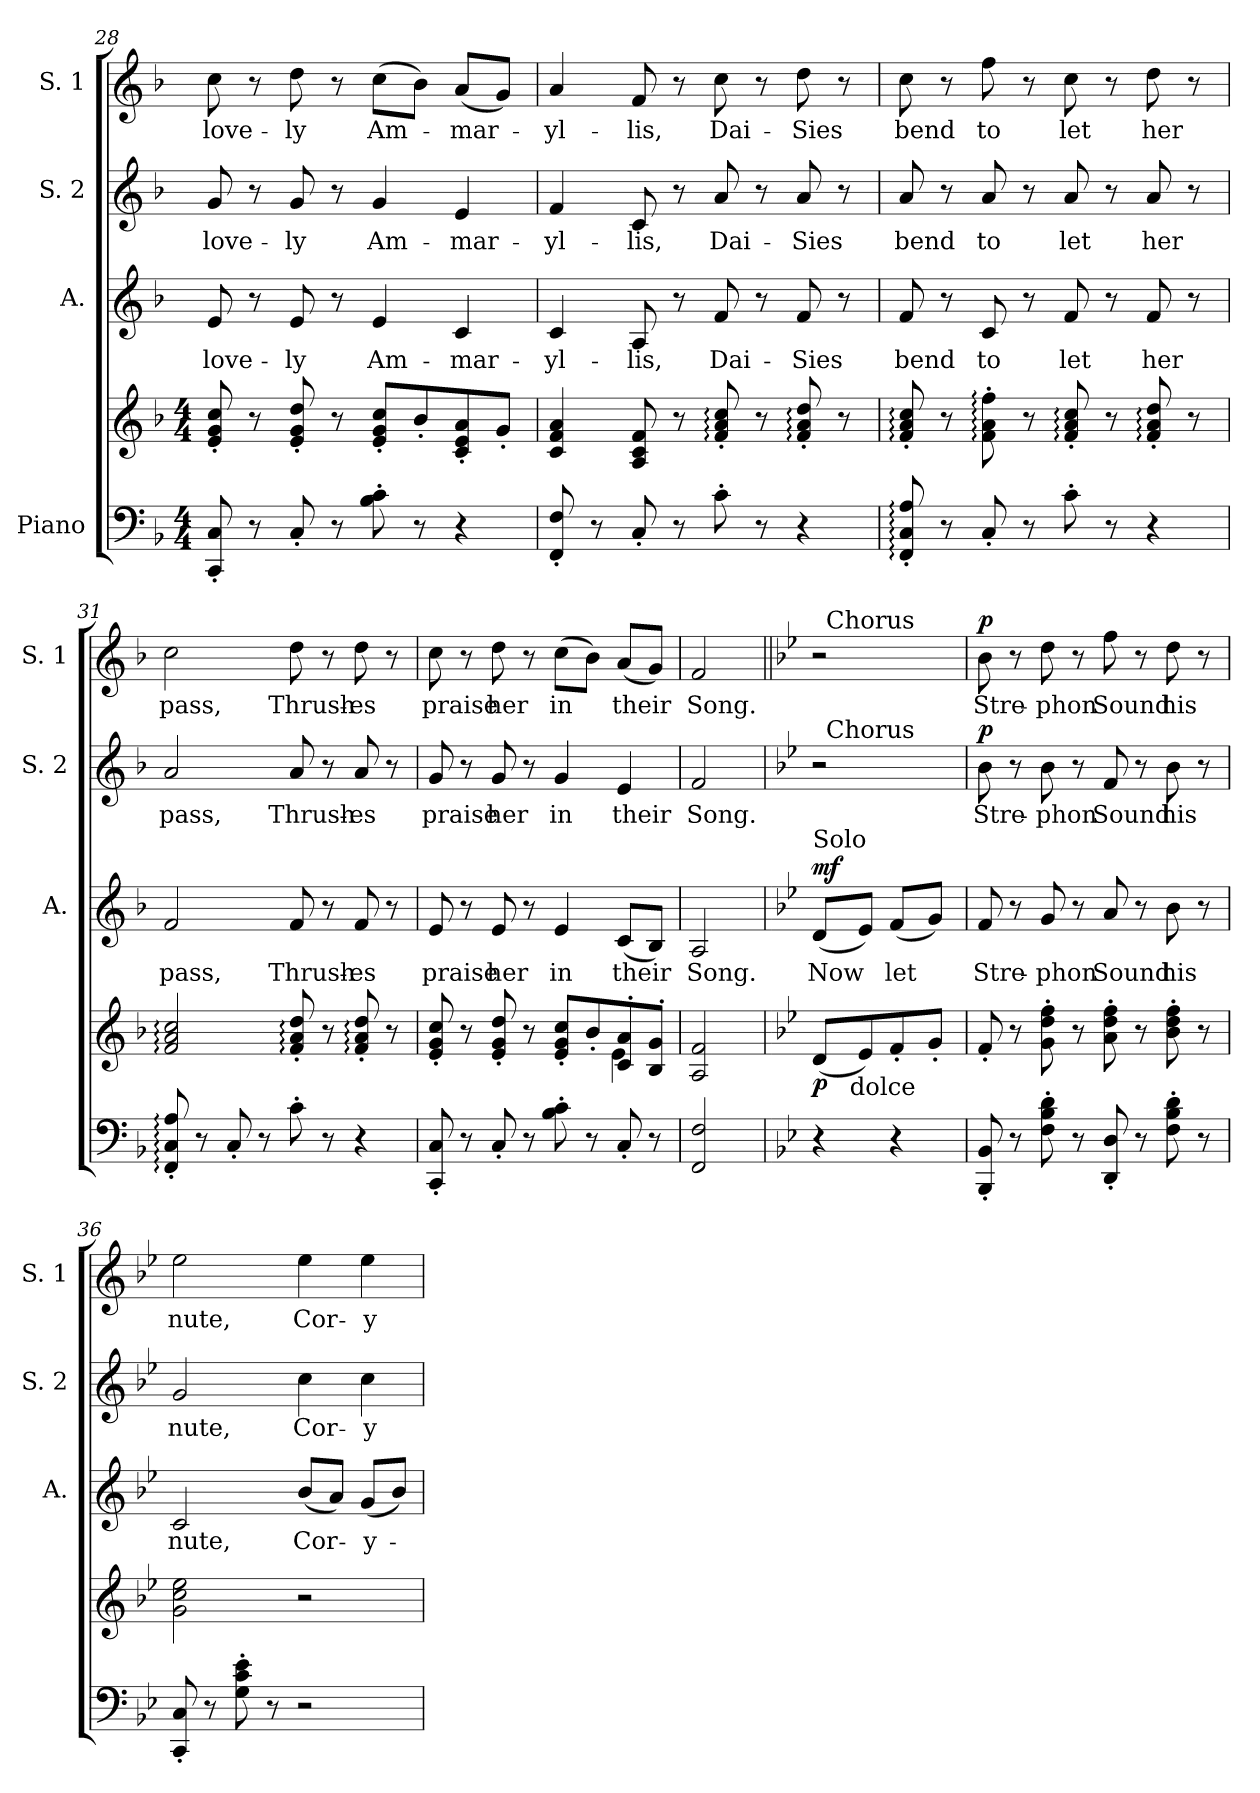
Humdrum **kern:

**kern	**kern	**dynam	**kern	**text	**dynam	**kern	**text	**dynam	**kern	**text	**dynam
*part4	*part4	*part4	*part3	*part3	*part3	*part2	*part2	*part2	*part1	*part1	*part1
*staff5	*staff4	*staff4/5	*staff3	*staff3	*staff3	*staff2	*staff2	*staff2	*staff1	*staff1	*staff1
*I"Piano	*	*	*I"A.	*	*	*I"S. 2	*	*	*I"S. 1	*	*
*	*	*	*I'A.	*	*	*I'S. 2	*	*	*I'S. 1	*	*
*clefF4	*clefG2	*	*clefG2	*	*	*clefG2	*	*	*clefG2	*	*
*k[b-]	*k[b-]	*	*k[b-]	*	*	*k[b-]	*	*	*k[b-]	*	*
*F:	*F:	*	*F:	*	*	*F:	*	*	*F:	*	*
*M4/4	*M4/4	*	*	*	*	*	*	*	*	*	*
=28	=28	=28	=28	=28	=28	=28	=28	=28	=28	=28	=28
!	!	!	!	!LO:LY:b:cj	!	!	!LO:LY:b:cj	!	!	!LO:LY:b:cj	!
8CC/'< 8C/'<	8e/'< 8g/'< 8cc/'<	.	8e/	love-	.	8g/	love-	.	8cc\	love-	.
8r	8r	.	8r	.	.	8r	.	.	8r	.	.
!	!	!	!	!LO:LY:b:cj	!	!	!LO:LY:b:cj	!	!	!LO:LY:b:cj	!
8C'</	8e/'< 8dd/'< 8g/'<	.	8e/	-ly	.	8g/	-ly	.	8dd\	-ly	.
8r	8r	.	8r	.	.	8r	.	.	8r	.	.
!	!	!	!	!LO:LY:b	!	!	!LO:LY:b	!	!	!LO:LY:b	!
8B-\'> 8c\'>	8g/'< 8cc/'< 8e/'<L	.	4e/	Am-	.	4g/	Am-	.	(>8cc\L	Am-	.
8r	8b-'</	.	.	.	.	.	.	.	8b-\J)	.	.
!	!	!	!	!LO:LY:b	!	!	!LO:LY:b	!	!	!LO:LY:b	!
4r	8e/'< 8a/'< 8c/'<	.	4c/	-mar-	.	4e/	-mar-	.	(<8a/L	-mar-	.
.	8g'</J	.	.	.	.	.	.	.	8g/J)	.	.
!!LO:PB:g=z
=29	=29	=29	=29	=29	=29	=29	=29	=29	=29	=29	=29
!	!	!	!	!LO:LY:b:cj	!	!	!LO:LY:b:cj	!	!	!LO:LY:b:cj	!
8F/'< 8FF/'<	4c/ 4f/ 4a/	.	4c/	-yl-	.	4f/	-yl-	.	4a/	-yl-	.
8r	.	.	.	.	.	.	.	.	.	.	.
!	!	!	!	!LO:LY:b:cj	!	!	!LO:LY:b:cj	!	!	!LO:LY:b:cj	!
8C'</	8A/ 8c/ 8f/	.	8A/	-lis,	.	8c/	-lis,	.	8f/	-lis,	.
8r	8r	.	8r	.	.	8r	.	.	8r	.	.
!	!	!	!	!LO:LY:b:cj	!	!	!LO:LY:b:cj	!	!	!LO:LY:b:cj	!
8c'>\	8a/:'< 8cc/:'< 8f/:'<	.	8f/	Dai-	.	8a/	Dai-	.	8cc\	Dai-	.
8r	8r	.	8r	.	.	8r	.	.	8r	.	.
!	!	!	!	!LO:LY:b:cj	!	!	!LO:LY:b:cj	!	!	!LO:LY:b:cj	!
4r	8a/:'< 8dd/:'< 8f/:'<	.	8f/	-Sies	.	8a/	-Sies	.	8dd\	-Sies	.
.	8r	.	8r	.	.	8r	.	.	8r	.	.
=30	=30	=30	=30	=30	=30	=30	=30	=30	=30	=30	=30
!	!	!	!	!LO:LY:b:cj	!	!	!LO:LY:b:cj	!	!	!LO:LY:b:cj	!
8C/:'< 8A/:'< 8FF/:'<	8f/:'< 8a/:'< 8cc/:'<	.	8f/	bend	.	8a/	bend	.	8cc\	bend	.
8r	8r	.	8r	.	.	8r	.	.	8r	.	.
!	!	!	!	!LO:LY:b:cj	!	!	!LO:LY:b:cj	!	!	!LO:LY:b:cj	!
8C'</	8f\:'> 8a\:'> 8ff\:'>	.	8c/	to	.	8a/	to	.	8ff\	to	.
8r	8r	.	8r	.	.	8r	.	.	8r	.	.
!	!	!	!	!LO:LY:b:cj	!	!	!LO:LY:b:cj	!	!	!LO:LY:b:cj	!
8c:'>\	8a/:'< 8cc/:'< 8f/:'<	.	8f/	let	.	8a/	let	.	8cc\	let	.
8r	8r	.	8r	.	.	8r	.	.	8r	.	.
!	!	!	!	!LO:LY:b:cj	!	!	!LO:LY:b:cj	!	!	!LO:LY:b:cj	!
4r	8a/:'< 8dd/:'< 8f/:'<	.	8f/	her	.	8a/	her	.	8dd\	her	.
.	8r	.	8r	.	.	8r	.	.	8r	.	.
=31	=31	=31	=31	=31	=31	=31	=31	=31	=31	=31	=31
!	!	!	!	!LO:LY:b:cj	!	!	!LO:LY:b:cj	!	!	!LO:LY:b:cj	!
8C/:'< 8FF/:'< 8A/:'<	2a/: 2f/: 2cc/:	.	2f/	pass,	.	2a/	pass,	.	2cc\	pass,	.
8r	.	.	.	.	.	.	.	.	.	.	.
8C'</	.	.	.	.	.	.	.	.	.	.	.
8r	.	.	.	.	.	.	.	.	.	.	.
!	!	!	!	!LO:LY:b:cj	!	!	!LO:LY:b:cj	!	!	!LO:LY:b:cj	!
8c:'>\	8dd/:'< 8f/:'< 8a/:'<	.	8f/	Thrush-	.	8a/	Thrush-	.	8dd\	Thrush-	.
8r	8r	.	8r	.	.	8r	.	.	8r	.	.
!	!	!	!	!LO:LY:b:cj	!	!	!LO:LY:b:cj	!	!	!LO:LY:b:cj	!
4r	8dd/:'< 8a/:'< 8f/:'<	.	8f/	-es	.	8a/	-es	.	8dd\	-es	.
.	8r	.	8r	.	.	8r	.	.	8r	.	.
=32	=32	=32	=32	=32	=32	=32	=32	=32	=32	=32	=32
*	*^	*	*	*	*	*	*	*	*	*	*
!	!	!	!	!	!LO:LY:b:cj	!	!	!LO:LY:b:cj	!	!	!LO:LY:b:cj	!
8C/'< 8CC/'<	8e/'< 8g/'< 8cc/'<	2.ryy	.	8e/	praise	.	8g/	praise	.	8cc\	praise	.
8r	8r	.	.	8r	.	.	8r	.	.	8r	.	.
!	!	!	!	!	!LO:LY:b:cj	!	!	!LO:LY:b:cj	!	!	!LO:LY:b:cj	!
8C'</	8dd/'< 8g/'< 8e/'<	.	.	8e/	her	.	8g/	her	.	8dd\	her	.
8r	8r	.	.	8r	.	.	8r	.	.	8r	.	.
!	!	!	!	!	!LO:LY:b:cj	!	!	!LO:LY:b:cj	!	!	!LO:LY:b:cj	!
8B-\'> 8c\'>	8cc/'> 8g/'> 8e/'>L	.	.	4e/	in	.	4g/	in	.	(>8cc\L	in	.
8r	8b-'>/	.	.	.	.	.	.	.	.	8b-\J)	.	.
!	!	!	!	!	!LO:LY:b	!	!	!LO:LY:b:cj	!	!	!LO:LY:b	!
8C'</	8a/'> 8c/'>	4e\	.	(<8c/L	their	.	4e/	their	.	(<8a/L	their	.
8r	8g/'> 8B-/'>J	.	.	8B-/J)	.	.	.	.	.	8g/J)	.	.
*	*v	*v	*	*	*	*	*	*	*	*	*	*
=33	=33	=33	=33	=33	=33	=33	=33	=33	=33	=33	=33
!	!	!	!	!LO:LY:b:cj	!	!	!LO:LY:b:cj	!	!	!LO:LY:b:cj	!
2F/ 2FF/	2A/ 2f/	.	2A/	Song.	.	2f/	Song.	.	2f/	Song.	.
!!LO:LB:g=z
=34	=34	=34||	=34	=34||	=34||	=34	=34||	=34||	=34||	=34||	=34||
*k[b-e-]	*k[b-e-]	*	*k[b-e-]	*	*	*k[b-e-]	*	*	*k[b-e-]	*	*
*B-:	*B-:	*	*B-:	*	*	*B-:	*	*	*B-:	*	*
!	!	!	!LO:TX:a:t=Solo	!	!	!	!	!	!	!	!
!	!	!LO:DY:b	!	!LO:LY:b	!LO:DY:a	!	!	!	!	!	!
*	*^	*	*	*	*	*^	*	*	*^	*	*
4r	(<8d/L	16..ryy	p	(<8d/L	Now	mf	2r	32ryy	.	.	2r	32ryy	.	.
!	!	!	!	!	!	!	!	!	!	!	!	!LO:TX:a:t=Chorus	!	!
!	!	!	!	!	!	!	!	!LO:TX:a:t=Chorus	!	!	!	!	!	!
.	.	.	.	.	.	.	.	4...ryy	.	.	.	4...ryy	.	.
!	!	!LO:TX:b:t=dolce	!	!	!	!	!	!	!	!	!	!	!	!
.	.	4ryy	.	.	.	.	.	.	.	.	.	.	.	.
.	8e-/)	.	.	8e-/J)	.	.	.	.	.	.	.	.	.	.
!	!	!	!	!	!LO:LY:b:cj	!	!	!	!	!	!	!	!	!
4r	8f'</	.	.	(<8f/L	let	.	.	.	.	.	.	.	.	.
.	.	8ryy	.	.	.	.	.	.	.	.	.	.	.	.
.	8g'</J	.	.	8g/J)	.	.	.	.	.	.	.	.	.	.
.	.	64ryy	.	.	.	.	.	.	.	.	.	.	.	.
=35	=35	=35	=35	=35	=35	=35	=35	=35	=35	=35	=35	=35	=35	=35
!	!	!	!	!	!LO:LY:b:cj	!	!	!	!LO:LY:b:cj	!LO:DY:a	!	!	!LO:LY:b:cj	!LO:DY:a
*	*	*	*	*	*	*	*v	*v	*	*	*	*	*	*
*	*v	*v	*	*	*	*	*	*	*	*v	*v	*	*
8BB-/'< 8BBB-/'<	8f'</	.	8f/	Stre-	.	8b-\	Stre-	p	8b-\	Stre-	p
8r	8r	.	8r	.	.	8r	.	.	8r	.	.
!	!	!	!	!LO:LY:b:cj	!	!	!LO:LY:b:cj	!	!	!LO:LY:b:cj	!
8d\'> 8B-\'> 8F\'>	8g\'> 8ff\'> 8dd\'>	.	8g/	-phon	.	8b-\	-phon	.	8dd\	-phon	.
8r	8r	.	8r	.	.	8r	.	.	8r	.	.
!	!	!	!	!LO:LY:b:cj	!	!	!LO:LY:b:cj	!	!	!LO:LY:b:cj	!
8DD/'< 8D/'<	8a\'> 8dd\'> 8ff\'>	.	8a/	Sound	.	8f/	Sound	.	8ff\	Sound	.
8r	8r	.	8r	.	.	8r	.	.	8r	.	.
!	!	!	!	!LO:LY:b:cj	!	!	!LO:LY:b:cj	!	!	!LO:LY:b:cj	!
8F\'> 8d\'> 8B-\'>	8dd\'> 8ff\'> 8b-\'>	.	8b-\	his	.	8b-\	his	.	8dd\	his	.
8r	8r	.	8r	.	.	8r	.	.	8r	.	.
=36	=36	=36	=36	=36	=36	=36	=36	=36	=36	=36	=36
!	!	!	!	!LO:LY:b:cj	!	!	!LO:LY:b:cj	!	!	!LO:LY:b:cj	!
8C/'< 8CC/'<	2g\ 2cc\ 2ee-\	.	2c/	nute,	.	2g/	nute,	.	2ee-\	nute,	.
8r	.	.	.	.	.	.	.	.	.	.	.
8e-\'> 8c\'> 8G\'>	.	.	.	.	.	.	.	.	.	.	.
8r	.	.	.	.	.	.	.	.	.	.	.
!	!	!	!	!LO:LY:b	!	!	!LO:LY:b:cj	!	!	!LO:LY:b:cj	!
2r	2r	.	(<8b-/L	Cor-	.	4cc\	Cor-	.	4ee-\	Cor-	.
.	.	.	8a/J)	.	.	.	.	.	.	.	.
!	!	!	!	!LO:LY:b:cj	!	!	!LO:LY:b:cj	!	!	!LO:LY:b:cj	!
.	.	.	(<8g/L	-y-	.	4cc\	-y-	.	4ee-\	-y-	.
.	.	.	8b-/J)	.	.	.	.	.	.	.	.
=	=	=	=	=	=	=	=	=	=	=	=
*-	*-	*-	*-	*-	*-	*-	*-	*-	*-	*-	*-
